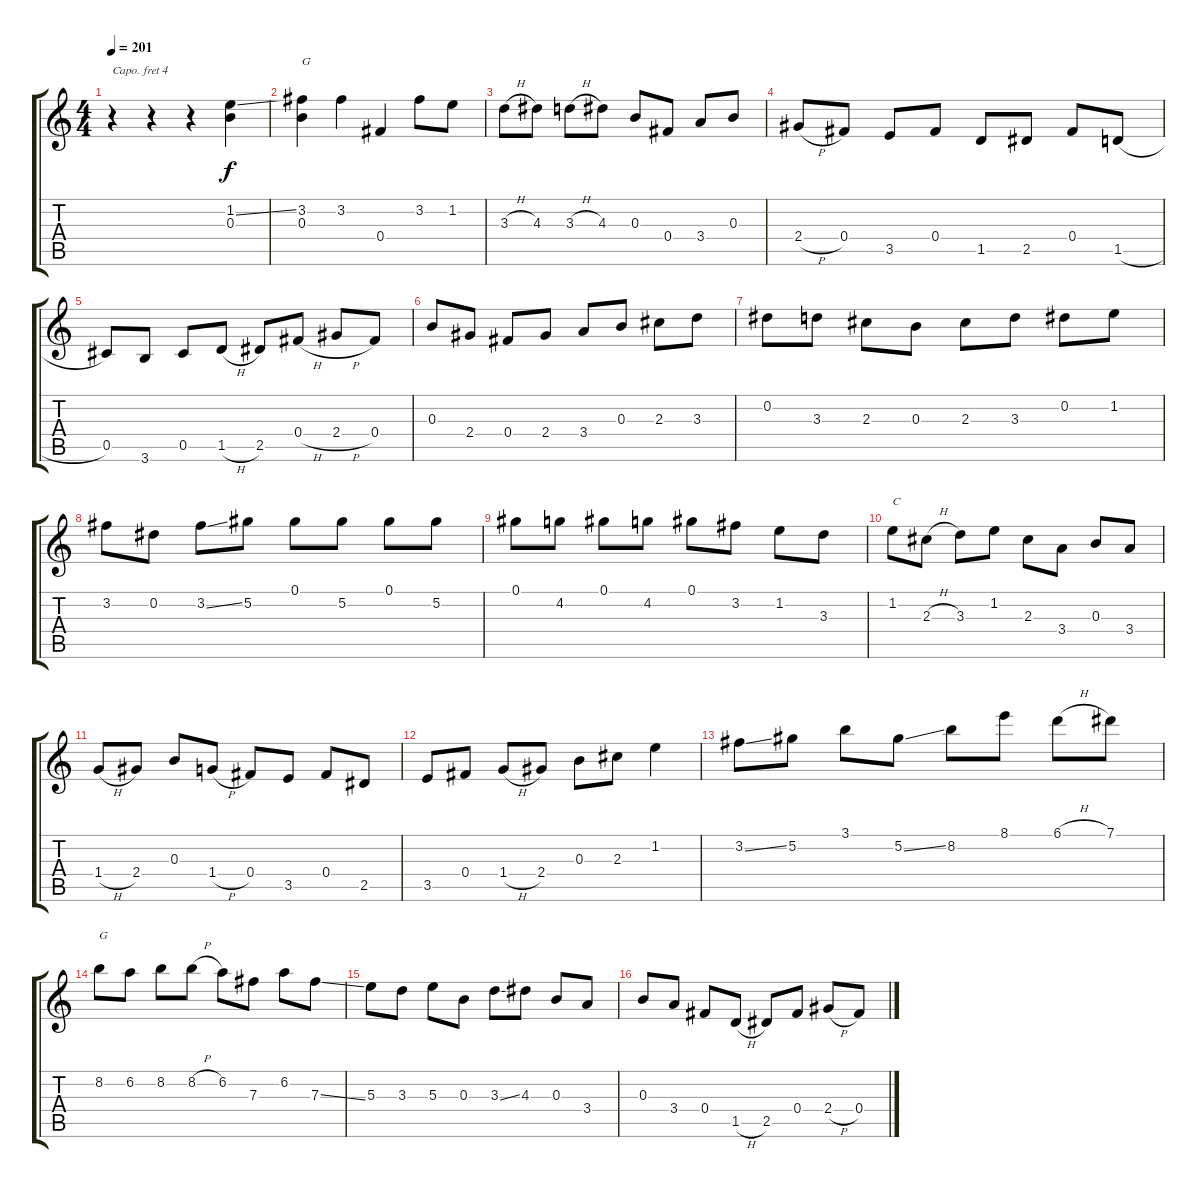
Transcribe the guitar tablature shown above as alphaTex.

\track "" {instrument acousticguitarnylon}
\staff {score tabs}
\capo 4
\tuning (E4 B3 G3 D3 A2 E2) {hide}
\ts (4 4)
\tempo 201
\clef g2
\ks c
r.4{dy f instrument acousticguitarnylon} r.4 r.4 (1.2{ss} 0.3).4 |
(3.2 0.3).4{txt "G"} 3.2.4 0.4.4 3.2.8 1.2.8 |
3.3{h}.8 4.3.8 3.3{h}.8 4.3.8 0.3.8 0.4.8 3.4.8 0.3.8 |
2.4{h}.8 0.4.8 3.5.8 0.4.8 1.5.8 2.5.8 0.4.8 1.5{h}.8 |
0.5.8 3.6.8 0.5.8 1.5{h}.8 2.5.8 0.4{h}.8 2.4{h}.8 0.4.8 |
0.3.8 2.4.8 0.4.8 2.4.8 3.4.8 0.3.8 2.3.8 3.3.8 |
0.2.8 3.3.8 2.3.8 0.3.8 2.3.8 3.3.8 0.2.8 1.2.8 |
3.2.8 0.2.8 3.2{ss}.8 5.2.8 0.1.8 5.2.8 0.1.8 5.2.8 |
0.1.8 4.2.8 0.1.8 4.2.8 0.1.8 3.2.8 1.2.8 3.3.8 |
1.2.8{txt "C"} 2.3{h}.8 3.3.8 1.2.8 2.3.8 3.4.8 0.3.8 3.4.8 |
1.4{h}.8 2.4.8 0.3.8 1.4{h}.8 0.4.8 3.5.8 0.4.8 2.5.8 |
3.5.8 0.4.8 1.4{h}.8 2.4.8 0.3.8 2.3.8 1.2.4 |
3.2{ss}.8 5.2.8 3.1.8 5.2{ss}.8 8.2.8 8.1.8 6.1{h}.8 7.1.8 |
8.2.8{txt "G"} 6.2.8 8.2.8 8.2{h}.8 6.2.8 7.3.8 6.2.8 7.3{ss}.8 |
5.3.8 3.3.8 5.3.8 0.3.8 3.3{ss}.8 4.3.8 0.3.8 3.4.8 |
0.3.8 3.4.8 0.4.8 1.5{h}.8 2.5.8 0.4.8 2.4{h}.8 0.4.8
